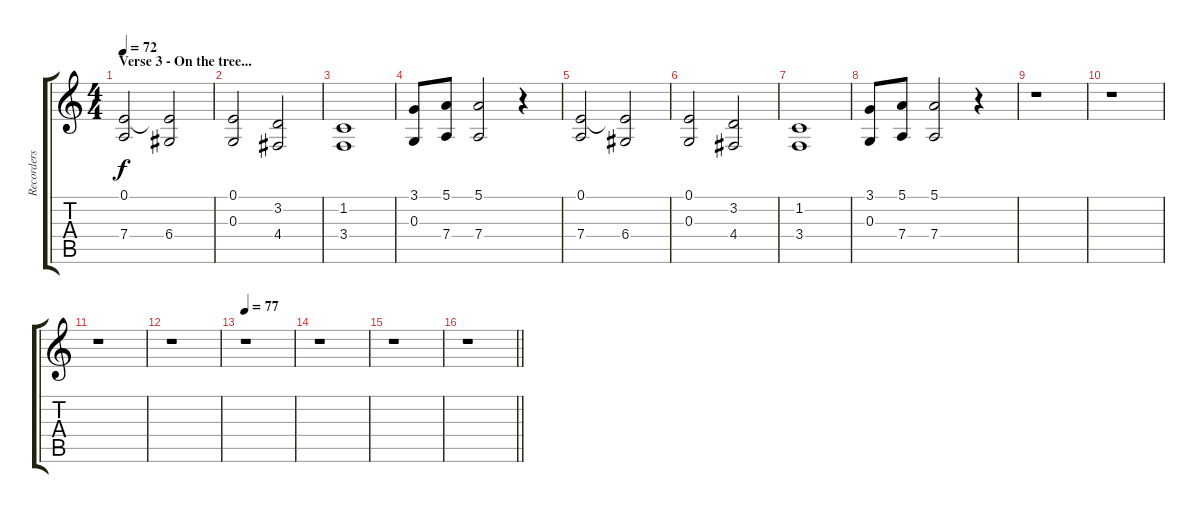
\track ("Recorders III-IV (Jones)" "Recorders ") {instrument recorder}
\staff {score tabs}
\tuning (E4 B3 G3 D3 A2 E2) {hide}
\ts (4 4)
\section ("" "Verse 3 - On the tree...")
\tempo 72
\clef g2
\ks c
(0.1 7.4).2{dy f} (0.1{t} 6.4).2 |
(0.1 0.3).2 (3.2 4.4).2 |
(1.2 3.4).1 |
(3.1 0.3).8 (5.1 7.4).8 (5.1 7.4).2 r.4 |
(0.1 7.4).2 (0.1{t} 6.4).2 |
(0.1 0.3).2 (3.2 4.4).2 |
(1.2 3.4).1 |
(3.1 0.3).8 (5.1 7.4).8 (5.1 7.4).2 r.4 |
r.1 |
r.1 |
r.1 |
r.1 |
\tempo 77
r.1 |
r.1 |
r.1 |
\barLineRight lightlight
r.1
